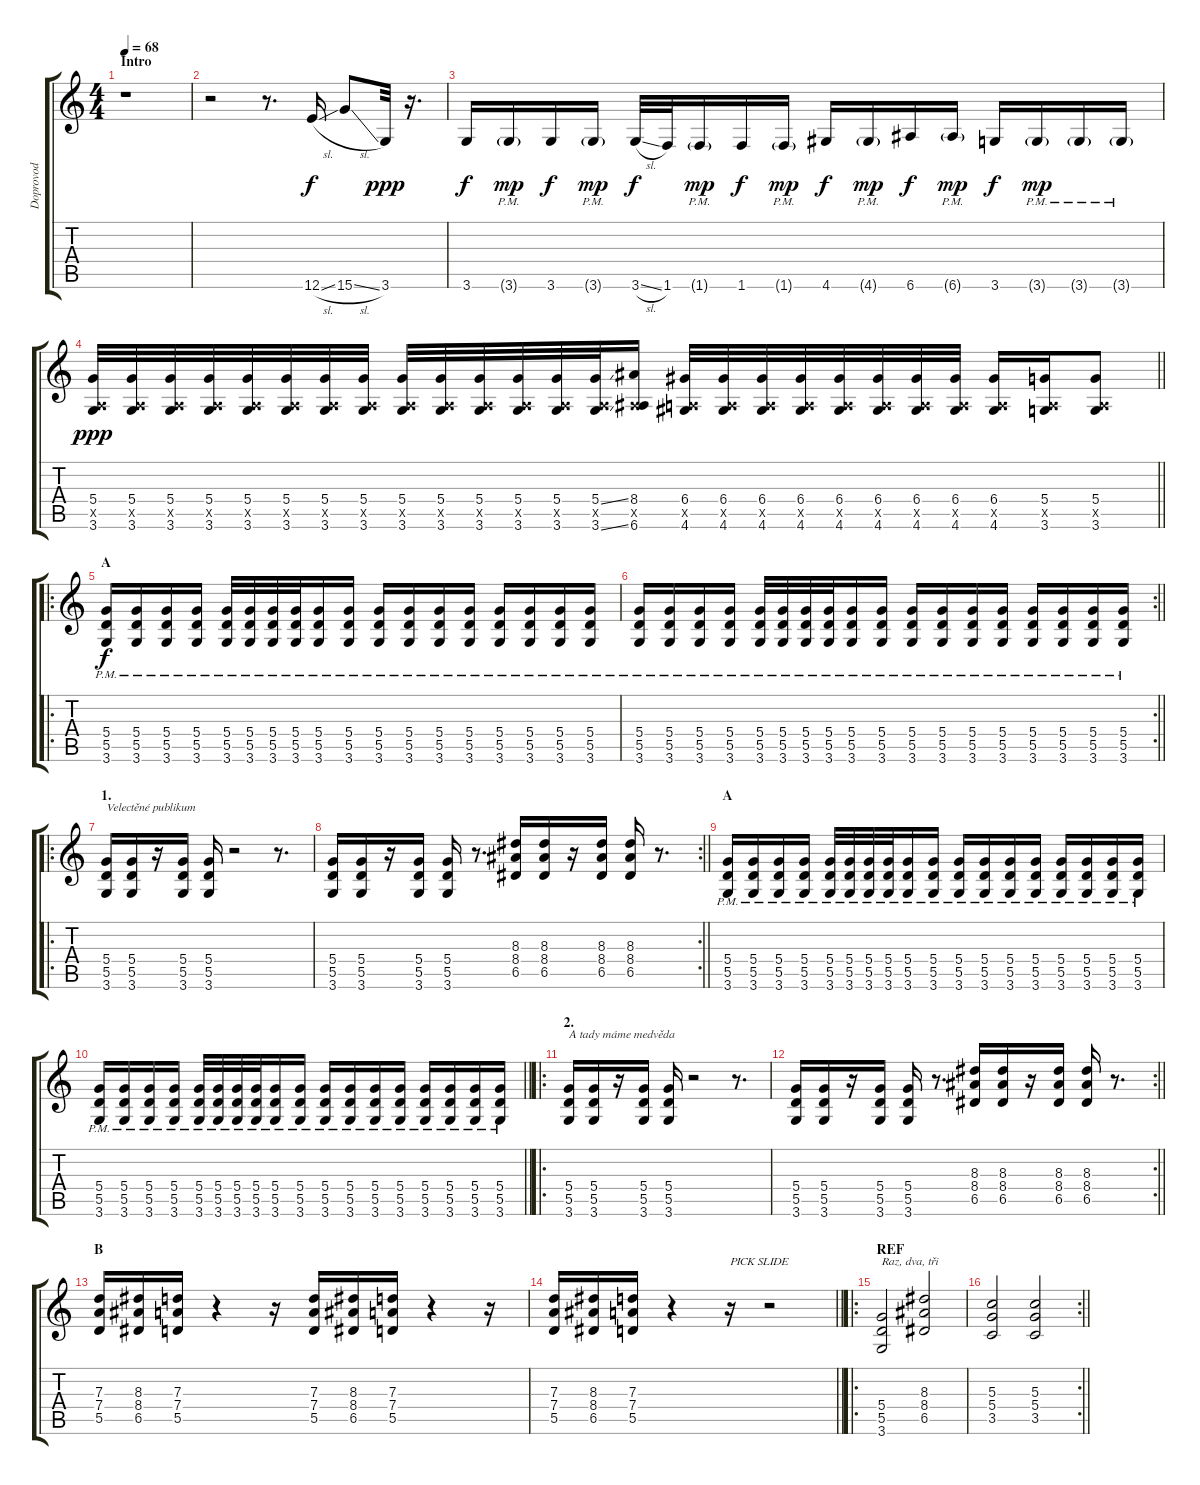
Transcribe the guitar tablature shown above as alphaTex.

\track ("Doprovod" "Doprovod") {instrument overdrivenguitar}
\staff {score tabs}
\tuning (E4 B3 G3 D3 A2 E2) {hide}
\ts (4 4)
\section ("" "Intro")
\tempo 68
\clef g2
\ks c
r.1{dy f instrument overdrivenguitar} |
r.2 r.8{d} 12.6{sl}.16 15.6{sl}.8 3.6.32{dy ppp} r.16{d} |
3.6.16{dy f} 3.6{g pm}.16{dy mp} 3.6.16{dy f} 3.6{g pm}.16{dy mp} 3.6{sl}.32{dy f} 1.6.32 1.6{g pm}.16{dy mp} 1.6.16{dy f} 1.6{g pm}.16{dy mp} 4.6.16{dy f} 4.6{g pm}.16{dy mp} 6.6.16{dy f} 6.6{g pm}.16{dy mp} 3.6.16{dy f} 3.6{g pm}.16{dy mp} 3.6{g pm}.16 3.6{g pm}.16 |
\barLineRight lightlight
(5.4 0.5{x} 3.6).32{dy ppp} (5.4 0.5{x} 3.6).32 (5.4 0.5{x} 3.6).32 (5.4 0.5{x} 3.6).32 (5.4 0.5{x} 3.6).32 (5.4 0.5{x} 3.6).32 (5.4 0.5{x} 3.6).32 (5.4 0.5{x} 3.6).32 (5.4 0.5{x} 3.6).32 (5.4 0.5{x} 3.6).32 (5.4 0.5{x} 3.6).32 (5.4 0.5{x} 3.6).32 (5.4 0.5{x} 3.6).32 (5.4{ss} 0.5{x} 3.6{ss}).32 (8.4 0.5{x} 6.6).16 (6.4 0.5{x} 4.6).32 (6.4 0.5{x} 4.6).32 (6.4 0.5{x} 4.6).32 (6.4 0.5{x} 4.6).32 (6.4 0.5{x} 4.6).32 (6.4 0.5{x} 4.6).32 (6.4 0.5{x} 4.6).32 (6.4 0.5{x} 4.6).32 (6.4 0.5{x} 4.6).16 (5.4 0.5{x} 3.6).16 (5.4 0.5{x} 3.6).8 |
\ro
\section ("" "A")
(5.4{pm} 5.5{pm} 3.6{pm}).16{dy f} (5.4{pm} 5.5{pm} 3.6{pm}).16 (5.4{pm} 5.5{pm} 3.6{pm}).16 (5.4{pm} 5.5{pm} 3.6{pm}).16 (5.4{pm} 5.5{pm} 3.6{pm}).32 (5.4{pm} 5.5{pm} 3.6{pm}).32 (5.4{pm} 5.5{pm} 3.6{pm}).32 (5.4{pm} 5.5{pm} 3.6{pm}).32 (5.4{pm} 5.5{pm} 3.6{pm}).16 (5.4{pm} 5.5{pm} 3.6{pm}).16 (5.4{pm} 5.5{pm} 3.6{pm}).16 (5.4{pm} 5.5{pm} 3.6{pm}).16 (5.4{pm} 5.5{pm} 3.6{pm}).16 (5.4{pm} 5.5{pm} 3.6{pm}).16 (5.4{pm} 5.5{pm} 3.6{pm}).16 (5.4{pm} 5.5{pm} 3.6{pm}).16 (5.4{pm} 5.5{pm} 3.6{pm}).16 (5.4{pm} 5.5{pm} 3.6{pm}).16 |
\rc 2
\barLineRight lightlight
(5.4{pm} 5.5{pm} 3.6{pm}).16 (5.4{pm} 5.5{pm} 3.6{pm}).16 (5.4{pm} 5.5{pm} 3.6{pm}).16 (5.4{pm} 5.5{pm} 3.6{pm}).16 (5.4{pm} 5.5{pm} 3.6{pm}).32 (5.4{pm} 5.5{pm} 3.6{pm}).32 (5.4{pm} 5.5{pm} 3.6{pm}).32 (5.4{pm} 5.5{pm} 3.6{pm}).32 (5.4{pm} 5.5{pm} 3.6{pm}).16 (5.4{pm} 5.5{pm} 3.6{pm}).16 (5.4{pm} 5.5{pm} 3.6{pm}).16 (5.4{pm} 5.5{pm} 3.6{pm}).16 (5.4{pm} 5.5{pm} 3.6{pm}).16 (5.4{pm} 5.5{pm} 3.6{pm}).16 (5.4{pm} 5.5{pm} 3.6{pm}).16 (5.4{pm} 5.5{pm} 3.6{pm}).16 (5.4{pm} 5.5{pm} 3.6{pm}).16 (5.4{pm} 5.5{pm} 3.6{pm}).16 |
\ro
\section ("" "1.")
(5.4 5.5 3.6).16{txt "Velectěné publikum"} (5.4 5.5 3.6).16 r.16 (5.4 5.5 3.6).16 (5.4 5.5 3.6).16 r.2 r.8{d} |
\rc 2
\barLineRight lightlight
(5.4 5.5 3.6).16 (5.4 5.5 3.6).16 r.16 (5.4 5.5 3.6).16 (5.4 5.5 3.6).16 r.8{d} (8.3 8.4 6.5).16 (8.3 8.4 6.5).16 r.16 (8.3 8.4 6.5).16 (8.3 8.4 6.5).16 r.8{d} |
\section ("" "A")
(5.4{pm} 5.5{pm} 3.6{pm}).16 (5.4{pm} 5.5{pm} 3.6{pm}).16 (5.4{pm} 5.5{pm} 3.6{pm}).16 (5.4{pm} 5.5{pm} 3.6{pm}).16 (5.4{pm} 5.5{pm} 3.6{pm}).32 (5.4{pm} 5.5{pm} 3.6{pm}).32 (5.4{pm} 5.5{pm} 3.6{pm}).32 (5.4{pm} 5.5{pm} 3.6{pm}).32 (5.4{pm} 5.5{pm} 3.6{pm}).16 (5.4{pm} 5.5{pm} 3.6{pm}).16 (5.4{pm} 5.5{pm} 3.6{pm}).16 (5.4{pm} 5.5{pm} 3.6{pm}).16 (5.4{pm} 5.5{pm} 3.6{pm}).16 (5.4{pm} 5.5{pm} 3.6{pm}).16 (5.4{pm} 5.5{pm} 3.6{pm}).16 (5.4{pm} 5.5{pm} 3.6{pm}).16 (5.4{pm} 5.5{pm} 3.6{pm}).16 (5.4{pm} 5.5{pm} 3.6{pm}).16 |
\barLineRight lightlight
(5.4{pm} 5.5{pm} 3.6{pm}).16 (5.4{pm} 5.5{pm} 3.6{pm}).16 (5.4{pm} 5.5{pm} 3.6{pm}).16 (5.4{pm} 5.5{pm} 3.6{pm}).16 (5.4{pm} 5.5{pm} 3.6{pm}).32 (5.4{pm} 5.5{pm} 3.6{pm}).32 (5.4{pm} 5.5{pm} 3.6{pm}).32 (5.4{pm} 5.5{pm} 3.6{pm}).32 (5.4{pm} 5.5{pm} 3.6{pm}).16 (5.4{pm} 5.5{pm} 3.6{pm}).16 (5.4{pm} 5.5{pm} 3.6{pm}).16 (5.4{pm} 5.5{pm} 3.6{pm}).16 (5.4{pm} 5.5{pm} 3.6{pm}).16 (5.4{pm} 5.5{pm} 3.6{pm}).16 (5.4{pm} 5.5{pm} 3.6{pm}).16 (5.4{pm} 5.5{pm} 3.6{pm}).16 (5.4{pm} 5.5{pm} 3.6{pm}).16 (5.4{pm} 5.5{pm} 3.6{pm}).16 |
\ro
\section ("" "2.")
(5.4 5.5 3.6).16{txt "A tady máme medvěda"} (5.4 5.5 3.6).16 r.16 (5.4 5.5 3.6).16 (5.4 5.5 3.6).16 r.2 r.8{d} |
\rc 2
\barLineRight lightlight
(5.4 5.5 3.6).16 (5.4 5.5 3.6).16 r.16 (5.4 5.5 3.6).16 (5.4 5.5 3.6).16 r.8{d} (8.3 8.4 6.5).16 (8.3 8.4 6.5).16 r.16 (8.3 8.4 6.5).16 (8.3 8.4 6.5).16 r.8{d} |
\section ("" "B")
(7.3 7.4 5.5).16 (8.3 8.4 6.5).16 (7.3 7.4 5.5).16 r.4 r.16 (7.3 7.4 5.5).16 (8.3 8.4 6.5).16 (7.3 7.4 5.5).16 r.4 r.16 |
\barLineRight lightlight
(7.3 7.4 5.5).16 (8.3 8.4 6.5).16 (7.3 7.4 5.5).16 r.4 r.16{txt "PICK SLIDE"} r.2 |
\ro
\section ("" "REF")
(5.4 5.5 3.6).2{txt "Raz, dva, tři"} (8.3 8.4 6.5).2 |
\rc 2
\barLineRight lightlight
(5.3 5.4 3.5).2 (5.3 5.4 3.5).2
